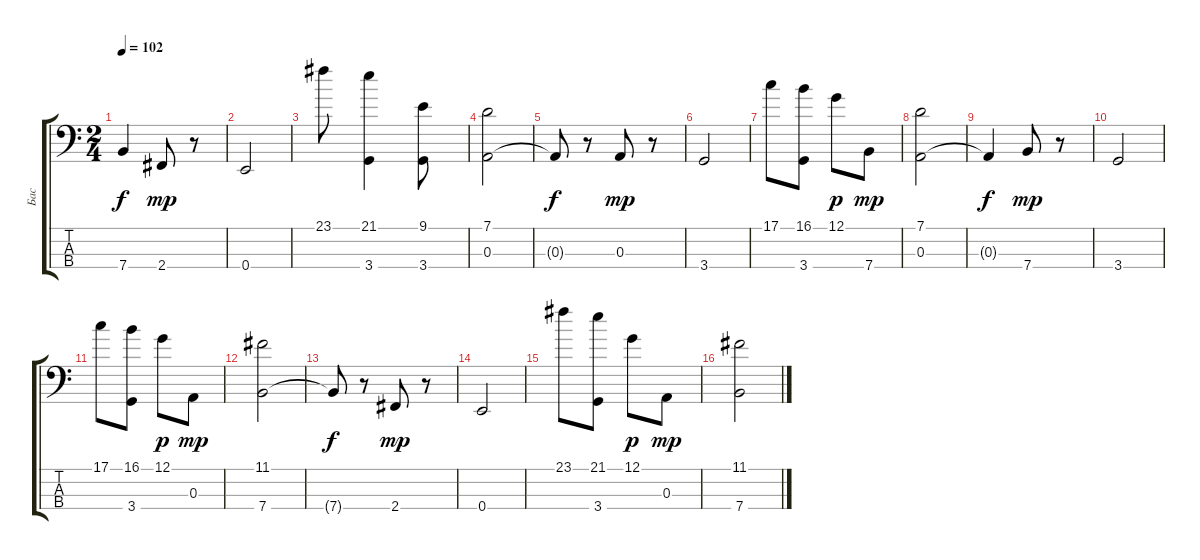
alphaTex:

\track ("Бас" "Бас") {instrument fretlessbass}
\staff {score tabs}
\tuning (G2 D2 A1 E1) {hide}
\ts (2 4)
\tempo 102
\clef f4
\ks c
7.4{t}.4{dy f} 2.4.8{dy mp} r.8 |
0.4.2{volume 16} |
23.1.8 (21.1 3.4).4 (9.1 3.4).8 |
(7.1 0.3).2 |
0.3{t}.8{dy f} r.8 0.3.8{dy mp} r.8 |
3.4.2{volume 16} |
17.1.8 (16.1 3.4).8 12.1.8{dy p} 7.4.8{dy mp} |
(7.1 0.3).2 |
0.3{t}.4{dy f} 7.4.8{dy mp} r.8 |
3.4.2 |
17.1.8 (16.1 3.4).8 12.1.8{dy p} 0.3.8{dy mp} |
(11.1 7.4).2 |
7.4{t}.8{dy f} r.8 2.4.8{dy mp} r.8 |
0.4.2{volume 16} |
23.1.8 (21.1 3.4).8 12.1.8{dy p} 0.3.8{dy mp} |
(11.1 7.4).2
